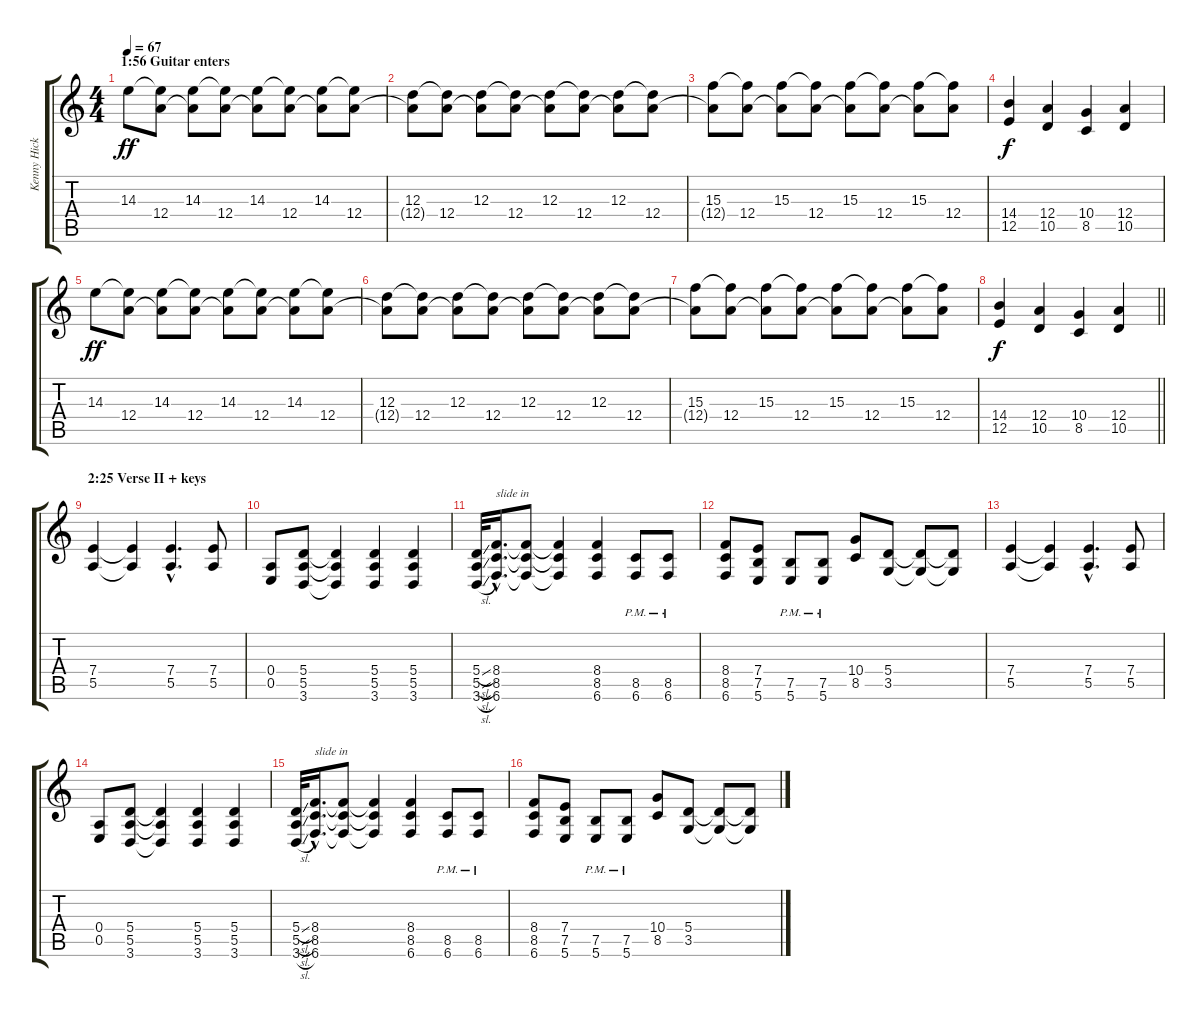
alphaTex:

\track ("Kenny Hickey (Guitar)" "Kenny Hick") {instrument distortionguitar}
\staff {score tabs}
\tuning (B3 Gb3 D3 A2 E2 B1) {hide}
\ts (4 4)
\section ("" "1:56 Guitar enters")
\tempo 67
\clef g2
\ks c
14.3.8{dy ff} (14.3{t} 12.4).8 (14.3 12.4{t}).8 (14.3{t} 12.4).8 (14.3 12.4{t}).8 (14.3{t} 12.4).8 (14.3 12.4{t}).8 (14.3{t} 12.4).8 |
(12.3 12.4{t}).8 (12.3{t} 12.4).8 (12.3 12.4{t}).8 (12.3{t} 12.4).8 (12.3 12.4{t}).8 (12.3{t} 12.4).8 (12.3 12.4{t}).8 (12.3{t} 12.4).8 |
(15.3 12.4{t}).8 (15.3{t} 12.4).8 (15.3 12.4{t}).8 (15.3{t} 12.4).8 (15.3 12.4{t}).8 (15.3{t} 12.4).8 (15.3 12.4{t}).8 (15.3{t} 12.4).8 |
(14.4 12.5).4{dy f} (12.4 10.5).4 (10.4 8.5).4 (12.4 10.5).4 |
14.3.8{dy ff} (14.3{t} 12.4).8 (14.3 12.4{t}).8 (14.3{t} 12.4).8 (14.3 12.4{t}).8 (14.3{t} 12.4).8 (14.3 12.4{t}).8 (14.3{t} 12.4).8 |
(12.3 12.4{t}).8 (12.3{t} 12.4).8 (12.3 12.4{t}).8 (12.3{t} 12.4).8 (12.3 12.4{t}).8 (12.3{t} 12.4).8 (12.3 12.4{t}).8 (12.3{t} 12.4).8 |
(15.3 12.4{t}).8 (15.3{t} 12.4).8 (15.3 12.4{t}).8 (15.3{t} 12.4).8 (15.3 12.4{t}).8 (15.3{t} 12.4).8 (15.3 12.4{t}).8 (15.3{t} 12.4).8 |
\barLineRight lightlight
(14.4 12.5).4{dy f} (12.4 10.5).4 (10.4 8.5).4 (12.4 10.5).4 |
\section ("" "2:25 Verse II + keys")
(7.4 5.5).4 (7.4{t} 5.5{t}).4 (7.4{hac} 5.5{hac}).4{d} (7.4 5.5).8 |
(0.4 0.5).8 (5.4 5.5 3.6).8 (5.4{t} 5.5{t} 3.6{t}).4 (5.4 5.5 3.6).4 (5.4 5.5 3.6).4 |
(5.4{sl} 5.5{sl} 3.6{sl}).32 (8.4{hac} 8.5{hac} 6.6{hac}).16{d txt "slide in"} (8.4{t} 8.5{t} 6.6{t}).8 (8.4{t} 8.5{t} 6.6{t}).4 (8.4 8.5 6.6).4 (8.5{pm} 6.6{pm}).8 (8.5{pm} 6.6{pm}).8 |
(8.4 8.5 6.6).8 (7.4 7.5 5.6).8 (7.5{pm} 5.6{pm}).8 (7.5{pm} 5.6{pm}).8 (10.4 8.5).8 (5.4 3.5).8 (5.4{t} 3.5{t}).8 (5.4{t} 3.5{t}).8 |
(7.4 5.5).4 (7.4{t} 5.5{t}).4 (7.4{hac} 5.5{hac}).4{d} (7.4 5.5).8 |
(0.4 0.5).8 (5.4 5.5 3.6).8 (5.4{t} 5.5{t} 3.6{t}).4 (5.4 5.5 3.6).4 (5.4 5.5 3.6).4 |
(5.4{sl} 5.5{sl} 3.6{sl}).32 (8.4{hac} 8.5{hac} 6.6{hac}).16{d txt "slide in"} (8.4{t} 8.5{t} 6.6{t}).8 (8.4{t} 8.5{t} 6.6{t}).4 (8.4 8.5 6.6).4 (8.5{pm} 6.6{pm}).8 (8.5{pm} 6.6{pm}).8 |
(8.4 8.5 6.6).8 (7.4 7.5 5.6).8 (7.5{pm} 5.6{pm}).8 (7.5{pm} 5.6{pm}).8 (10.4 8.5).8 (5.4 3.5).8 (5.4{t} 3.5{t}).8 (5.4{t} 3.5{t}).8
